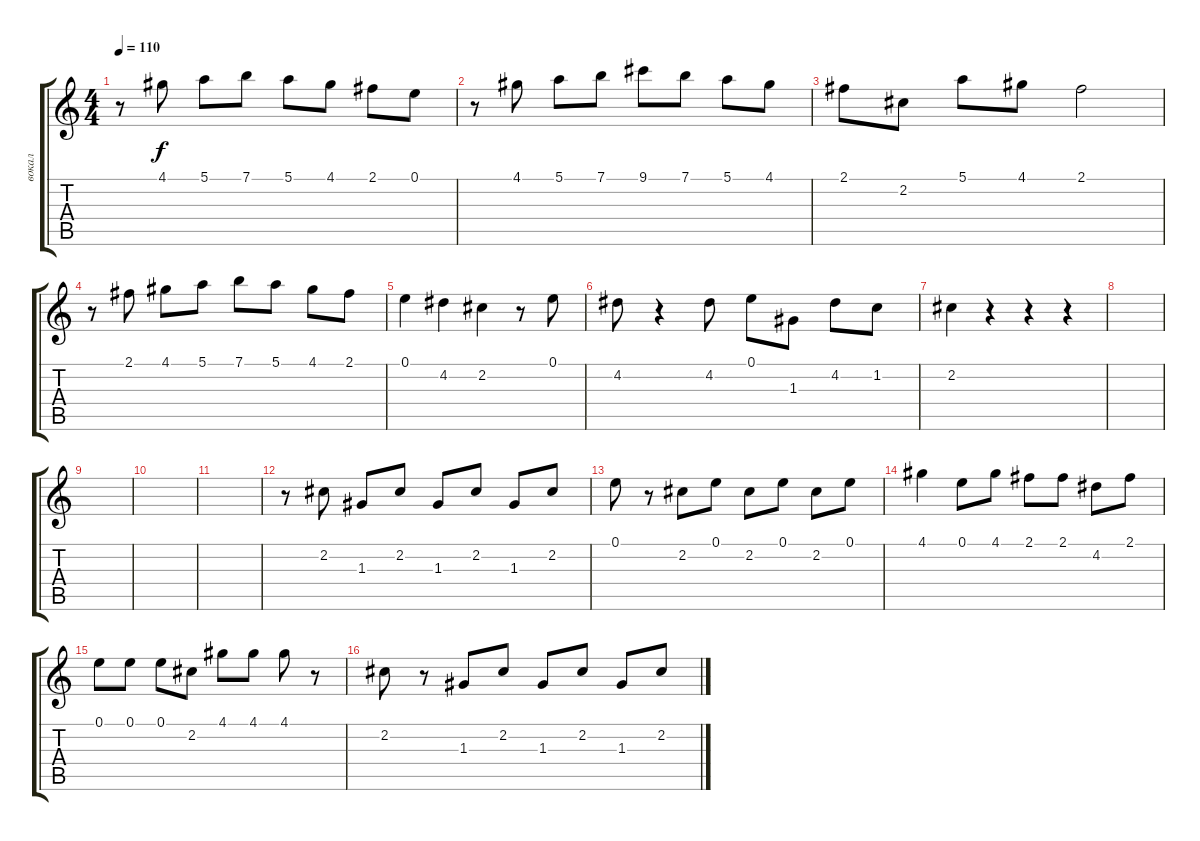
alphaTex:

\track ("вокал" "вокал") {instrument acousticguitarsteel}
\staff {score tabs}
\tuning (E4 B3 G3 D3 A2 E2) {hide}
\ts (4 4)
\tempo 110
\clef g2
\ks c
r.8{dy f} 4.1.8 5.1.8 7.1.8 5.1.8 4.1.8 2.1.8 0.1.8 |
r.8 4.1.8 5.1.8 7.1.8 9.1.8 7.1.8 5.1.8 4.1.8 |
2.1.8 2.2.8 5.1.8 4.1.8 2.1.2 |
r.8 2.1.8 4.1.8 5.1.8 7.1.8 5.1.8 4.1.8 2.1.8 |
0.1.4 4.2.4 2.2.4 r.8 0.1.8 |
4.2.8 r.4 4.2.8 0.1.8 1.3.8 4.2.8 1.2.8 |
2.2.4 r.4 r.4 r.4 |
|
|
|
|
r.8 2.2.8 1.3.8 2.2.8 1.3.8 2.2.8 1.3.8 2.2.8 |
0.1.8 r.8 2.2.8 0.1.8 2.2.8 0.1.8 2.2.8 0.1.8 |
4.1.4 0.1.8 4.1.8 2.1.8 2.1.8 4.2.8 2.1.8 |
0.1.8 0.1.8 0.1.8 2.2.8 4.1.8 4.1.8 4.1.8 r.8 |
2.2.8 r.8 1.3.8 2.2.8 1.3.8 2.2.8 1.3.8 2.2.8
